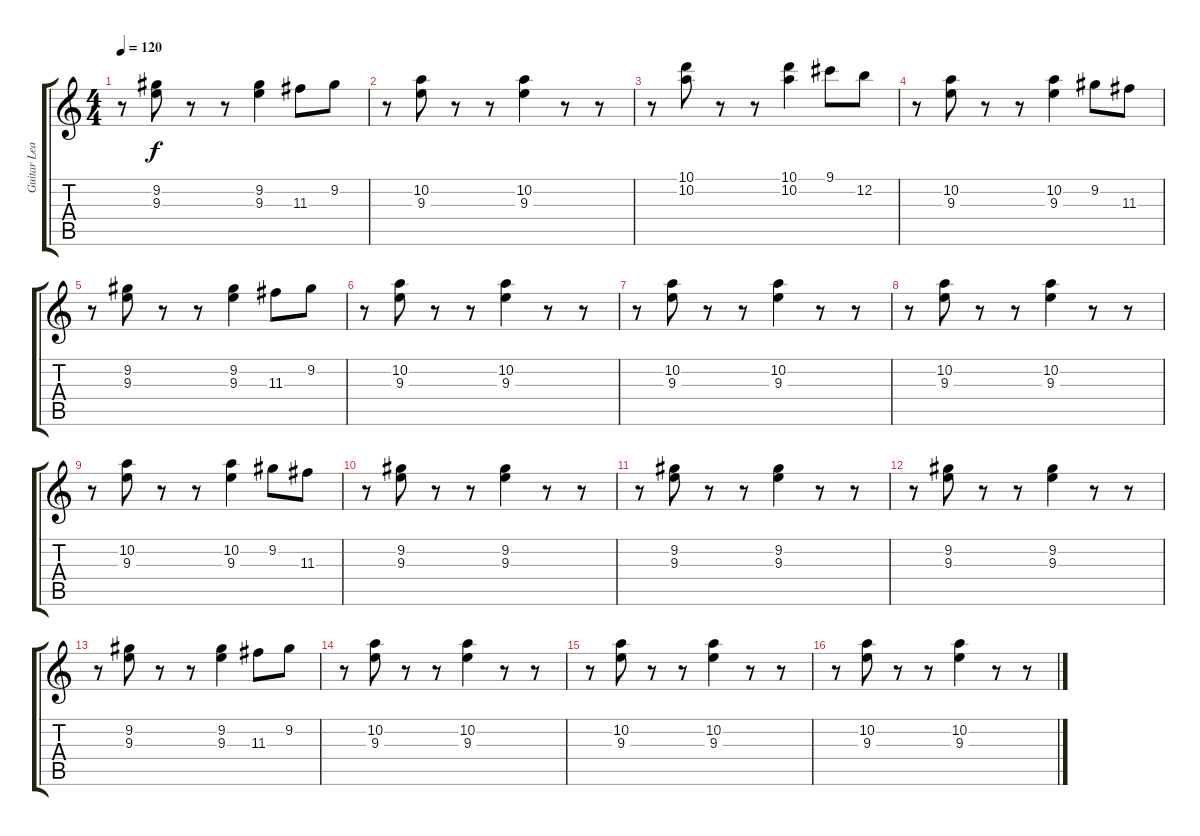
\track ("Guitar Lead" "Guitar Lea") {instrument overdrivenguitar}
\staff {score tabs}
\tuning (E4 B3 G3 D3 A2 E2) {hide}
\ts (4 4)
\tempo 120
\clef g2
\ks c
r.8{dy f} (9.2 9.3).8 r.8 r.8 (9.2 9.3).4 11.3.8 9.2.8 |
r.8 (10.2 9.3).8 r.8 r.8 (10.2 9.3).4 r.8 r.8 |
r.8 (10.1 10.2).8 r.8 r.8 (10.1 10.2).4 9.1.8 12.2.8 |
r.8 (10.2 9.3).8 r.8 r.8 (10.2 9.3).4 9.2.8 11.3.8 |
r.8 (9.2 9.3).8 r.8 r.8 (9.2 9.3).4 11.3.8 9.2.8 |
r.8 (10.2 9.3).8 r.8 r.8 (10.2 9.3).4 r.8 r.8 |
r.8 (10.2 9.3).8 r.8 r.8 (10.2 9.3).4 r.8 r.8 |
r.8 (10.2 9.3).8 r.8 r.8 (10.2 9.3).4 r.8 r.8 |
r.8 (10.2 9.3).8 r.8 r.8 (10.2 9.3).4 9.2.8 11.3.8 |
r.8 (9.2 9.3).8 r.8 r.8 (9.2 9.3).4 r.8 r.8 |
r.8 (9.2 9.3).8 r.8 r.8 (9.2 9.3).4 r.8 r.8 |
r.8 (9.2 9.3).8 r.8 r.8 (9.2 9.3).4 r.8 r.8 |
r.8 (9.2 9.3).8 r.8 r.8 (9.2 9.3).4 11.3.8 9.2.8 |
r.8 (10.2 9.3).8 r.8 r.8 (10.2 9.3).4 r.8 r.8 |
r.8 (10.2 9.3).8 r.8 r.8 (10.2 9.3).4 r.8 r.8 |
r.8 (10.2 9.3).8 r.8 r.8 (10.2 9.3).4 r.8 r.8
